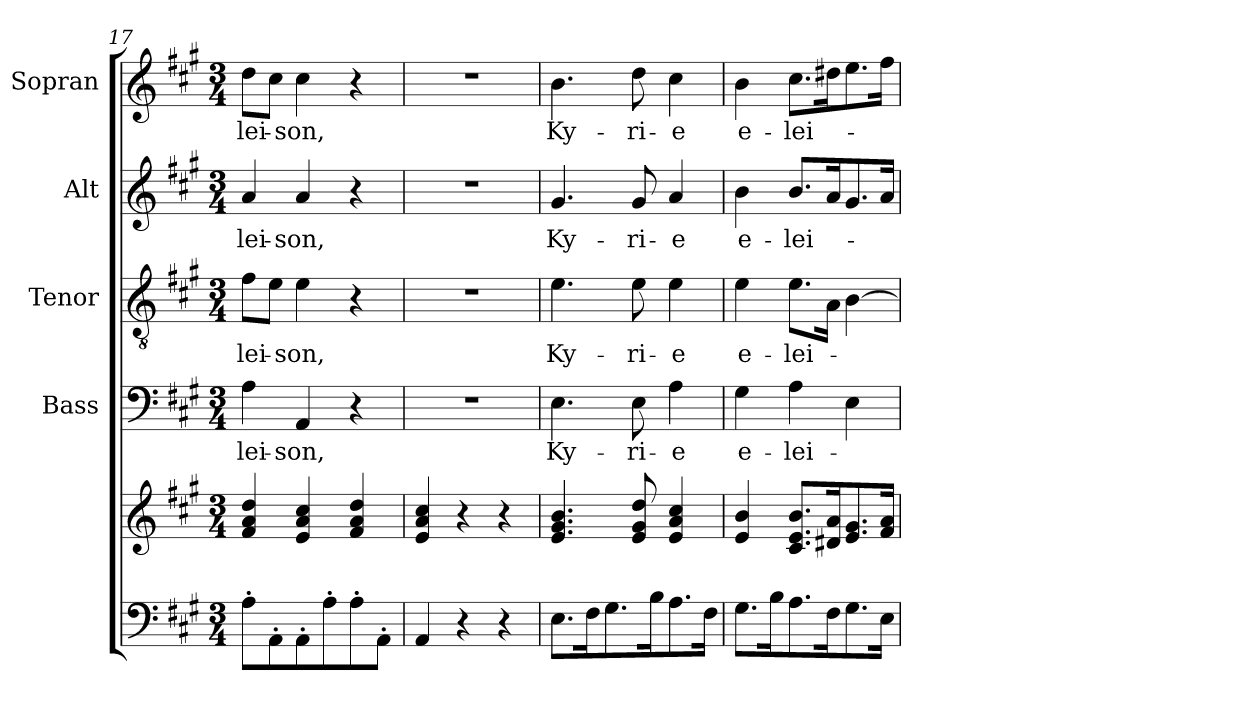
**kern	**kern	**kern	**text	**kern	**text	**kern	**text	**kern	**text
*part5	*part5	*part4	*part4	*part3	*part3	*part2	*part2	*part1	*part1
*staff6	*staff5	*staff4	*staff4	*staff3	*staff3	*staff2	*staff2	*staff1	*staff1
*	*	*I"Bass	*	*I"Tenor	*	*I"Alt	*	*I"Sopran	*
*	*	*I'B.	*	*I'T.	*	*I'A.	*	*I'S.	*
*clefF4	*clefG2	*clefF4	*	*clefGv2	*	*clefG2	*	*clefG2	*
*k[f#c#g#]	*k[f#c#g#]	*k[f#c#g#]	*	*k[f#c#g#]	*	*k[f#c#g#]	*	*k[f#c#g#]	*
*A:	*A:	*A:	*	*A:	*	*A:	*	*A:	*
*M3/4	*M3/4	*M3/4	*	*M3/4	*	*M3/4	*	*M3/4	*
=17	=17	=17	=17	=17	=17	=17	=17	=17	=17
!	!	!	!LO:LY:b	!	!LO:LY:b	!	!LO:LY:b	!	!LO:LY:b
8A'>\L	4f#/ 4a/ 4dd/	4A\	-lei-	8f#\L	-lei-	4a/	-lei-	8dd\L	-lei-
8AA'>\	.	.	.	8e\J	.	.	.	8cc#\J	.
!	!	!	!LO:LY:b	!	!LO:LY:b	!	!LO:LY:b	!	!LO:LY:b
8AA'>\	4e/ 4a/ 4cc#/	4AA/	-son,	4e\	-son,	4a/	-son,	4cc#\	-son,
8A'>\	.	.	.	.	.	.	.	.	.
8A'>\	4f#/ 4a/ 4dd/	4r	.	4r	.	4r	.	4r	.
8AA'>\J	.	.	.	.	.	.	.	.	.
=18	=18	=18	=18	=18	=18	=18	=18	=18	=18
4AA/	4e/ 4a/ 4cc#/	2.r	.	2.r	.	2.r	.	2.r	.
4r	4r	.	.	.	.	.	.	.	.
4r	4r	.	.	.	.	.	.	.	.
!!LO:LB:g=z
=19	=19	=19	=19	=19	=19	=19	=19	=19	=19
!	!	!	!LO:LY:b	!	!LO:LY:b	!	!LO:LY:b	!	!LO:LY:b
8.E\L	4.e/ 4.g#/ 4.b/	4.E\	Ky-	4.e\	Ky-	4.g#/	Ky-	4.b\	Ky-
16F#\k	.	.	.	.	.	.	.	.	.
8.G#\	.	.	.	.	.	.	.	.	.
!	!	!	!LO:LY:b	!	!LO:LY:b	!	!LO:LY:b	!	!LO:LY:b
.	8e/ 8g#/ 8dd/	8E\	-ri-	8e\	-ri-	8g#/	-ri-	8dd\	-ri-
16B\k	.	.	.	.	.	.	.	.	.
!	!	!	!LO:LY:b	!	!LO:LY:b	!	!LO:LY:b	!	!LO:LY:b
8.A\	4e/ 4a/ 4cc#/	4A\	-e	4e\	-e	4a/	-e	4cc#\	-e
16F#\Jk	.	.	.	.	.	.	.	.	.
=20	=20	=20	=20	=20	=20	=20	=20	=20	=20
!	!	!	!LO:LY:b	!	!LO:LY:b	!	!LO:LY:b	!	!LO:LY:b
8.G#\L	4e/ 4b/	4G#\	e-	4e\	e-	4b\	e-	4b\	e-
16B\k	.	.	.	.	.	.	.	.	.
!	!	!	!LO:LY:b	!	!LO:LY:b	!	!LO:LY:b	!	!LO:LY:b
8.A\	8.c#/ 8.e/ 8.b/L	4A\	-lei-	8.e\L	-lei-	8.b/L	-lei-	8.cc#\L	-lei-
16F#\k	16d#X/ 16a/k	.	.	16A\Jk	.	16a/k	.	16dd#X\k	.
8.G#\	8.e/ 8.g#/	4E\	.	[4B\	.	8.g#/	.	8.ee\	.
16E\Jk	16f#/ 16a/Jk	.	.	.	.	16a/Jk	.	16ff#\Jk	.
=	=	=	=	=	=	=	=	=	=
*-	*-	*-	*-	*-	*-	*-	*-	*-	*-
